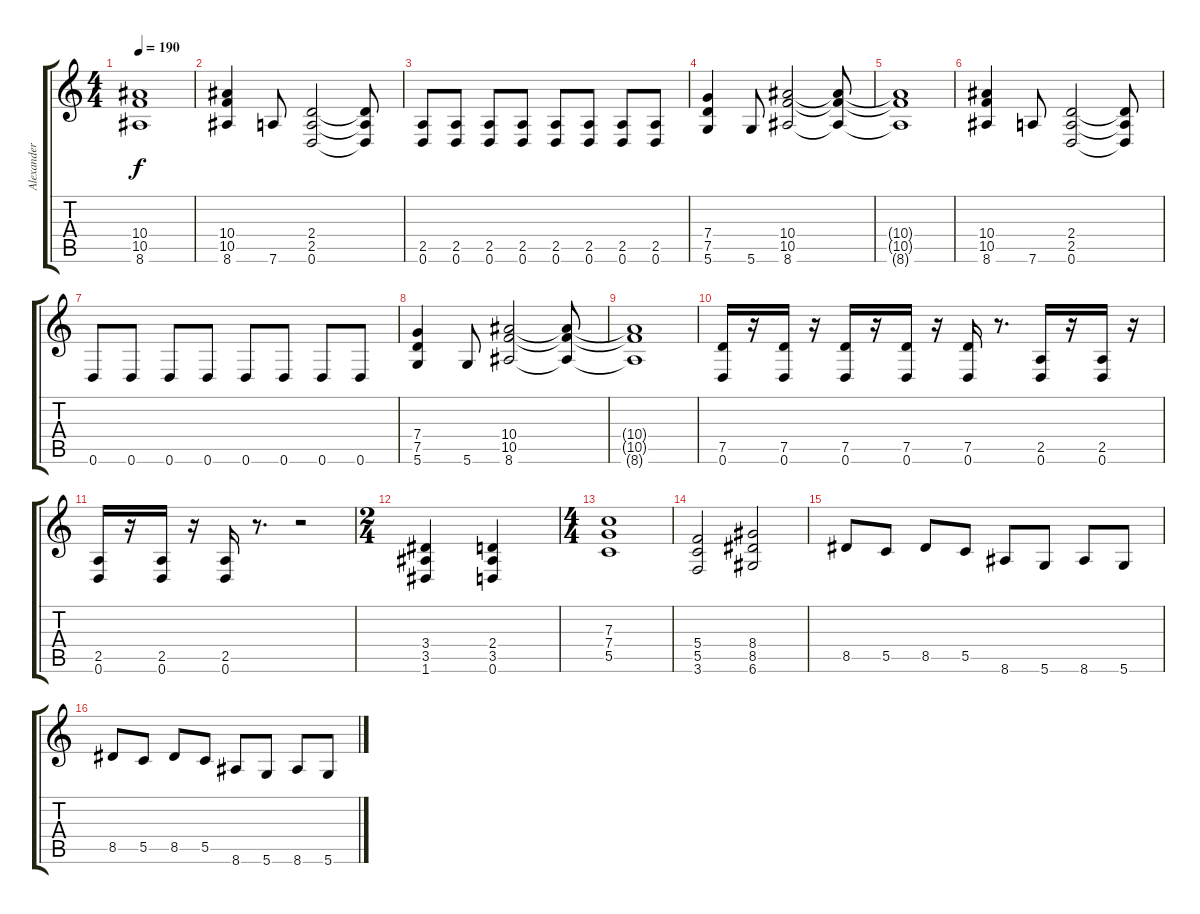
\track ("Alexander Kuoppala" "Alexander ") {instrument distortionguitar}
\staff {score tabs}
\tuning (D4 A3 F3 C3 G2 D2) {hide}
\ts (4 4)
\tempo 190
\clef g2
\ks c
(10.4{t} 10.5{t} 8.6{t}).1{dy f} |
(10.4 10.5 8.6).4 7.6.8 (2.4 2.5 0.6).2 (2.4{t} 2.5{t} 0.6{t}).8 |
(2.5 0.6).8 (2.5 0.6).8 (2.5 0.6).8 (2.5 0.6).8 (2.5 0.6).8 (2.5 0.6).8 (2.5 0.6).8 (2.5 0.6).8 |
(7.4 7.5 5.6).4 5.6.8 (10.4 10.5 8.6).2 (10.4{t} 10.5{t} 8.6{t}).8 |
(10.4{t} 10.5{t} 8.6{t}).1 |
(10.4 10.5 8.6).4 7.6.8 (2.4 2.5 0.6).2 (2.4{t} 2.5{t} 0.6{t}).8 |
0.6.8 0.6.8 0.6.8 0.6.8 0.6.8 0.6.8 0.6.8 0.6.8 |
(7.4 7.5 5.6).4 5.6.8 (10.4 10.5 8.6).2 (10.4{t} 10.5{t} 8.6{t}).8 |
(10.4{t} 10.5{t} 8.6{t}).1 |
(7.5 0.6).16 r.16 (7.5 0.6).16 r.16 (7.5 0.6).16 r.16 (7.5 0.6).16 r.16 (7.5 0.6).16 r.8{d} (2.5 0.6).16 r.16 (2.5 0.6).16 r.16 |
(2.5 0.6).16 r.16 (2.5 0.6).16 r.16 (2.5 0.6).16 r.8{d} r.2 |
\ts (2 4)
(3.4 3.5 1.6).4{balance 0} (2.4 3.5 0.6).4 |
\ts (4 4)
(7.3 7.4 5.5).1 |
(5.4 5.5 3.6).2 (8.4 8.5 6.6).2 |
8.5.8 5.5.8 8.5.8 5.5.8 8.6.8 5.6.8 8.6.8 5.6.8 |
8.5.8 5.5.8 8.5.8 5.5.8 8.6.8 5.6.8 8.6.8 5.6.8
